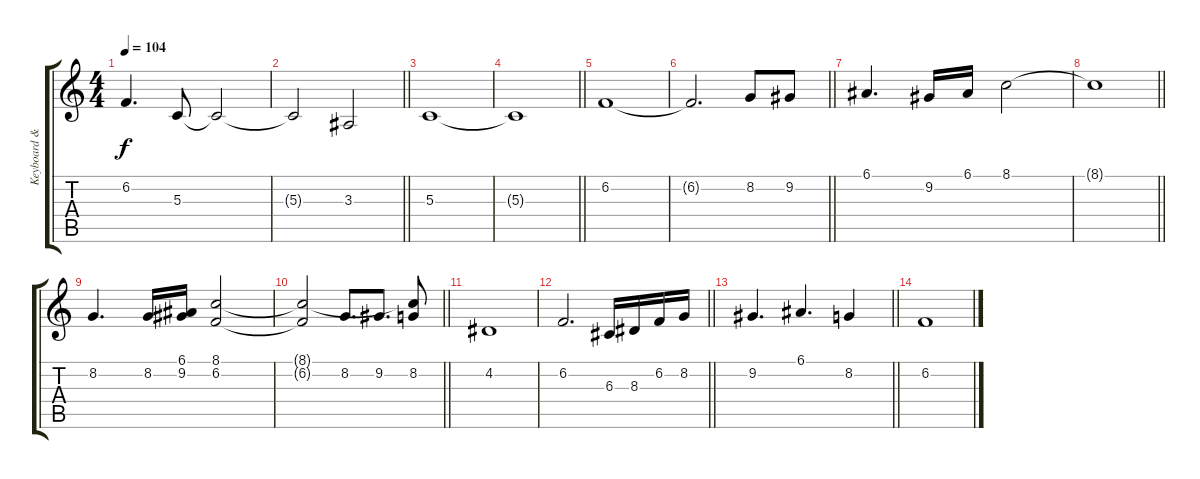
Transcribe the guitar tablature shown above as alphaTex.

\track ("Keyboard & SoloGuitar" "Keyboard &") {instrument pad4choir}
\staff {score tabs}
\tuning (E4 B3 G3 D3 A2 E2) {hide}
\ts (4 4)
\tempo 104
\clef g2
\ks c
6.2.4{d dy f} 5.3.8 5.3{t}.2 |
\barLineRight lightlight
5.3{t}.2 3.3.2 |
5.3.1 |
\barLineRight lightlight
5.3{t}.1 |
6.2.1 |
\barLineRight lightlight
6.2{t}.2{d} 8.2.8 9.2.8 |
6.1.4{d} 9.2.16 6.1.16 8.1.2 |
\barLineRight lightlight
8.1{t}.1 |
8.2.4{d} 8.2.16 (6.1 9.2).16 (8.1 6.2).2 |
\barLineRight lightlight
(8.1{t} 6.2{t}).2 8.2.8{d} 9.2.8{d} (8.1{t} 8.2).8 |
4.2.1 |
\barLineRight lightlight
6.2.2{d} 6.3.16 8.3.16 6.2.16 8.2.16 |
\barLineRight lightlight
9.2.4{d} 6.1.4{d} 8.2.4 |
\section ("" "")
6.2.1
